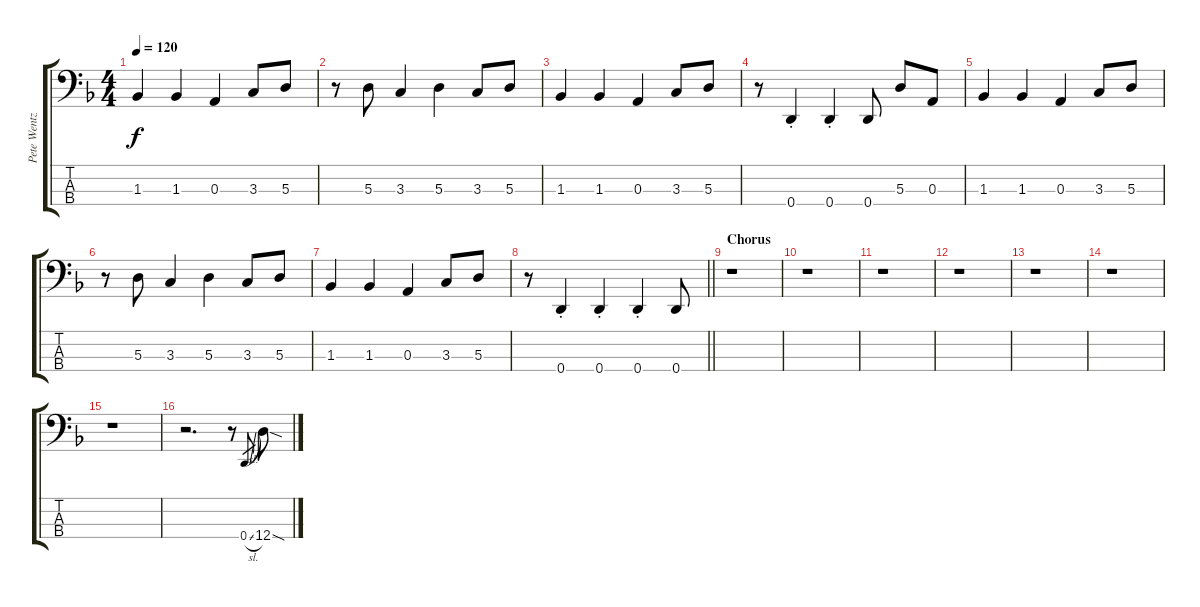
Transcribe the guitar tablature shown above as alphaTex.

\track ("Pete Wentz" "Pete Wentz") {instrument electricbassfinger}
\staff {score tabs}
\tuning (G2 D2 A1 D1) {hide}
\ts (4 4)
\tempo 120
\clef f4
\ks dminor
1.3.4{dy f} 1.3.4 0.3.4 3.3.8 5.3.8 |
r.8 5.3.8 3.3.4 5.3.4 3.3.8 5.3.8 |
1.3.4 1.3.4 0.3.4 3.3.8 5.3.8 |
r.8 0.4{st}.4 0.4{st}.4 0.4.8 5.3.8 0.3.8 |
1.3.4 1.3.4 0.3.4 3.3.8 5.3.8 |
r.8 5.3.8 3.3.4 5.3.4 3.3.8 5.3.8 |
1.3.4 1.3.4 0.3.4 3.3.8 5.3.8 |
\barLineRight lightlight
r.8 0.4{st}.4 0.4{st}.4 0.4{st}.4 0.4.8 |
\section ("" "Chorus")
r.1 |
r.1 |
r.1 |
r.1 |
r.1 |
r.1 |
r.1 |
r.2{d} r.8 0.4{sl}.8{gr} 12.4{sod}.8
